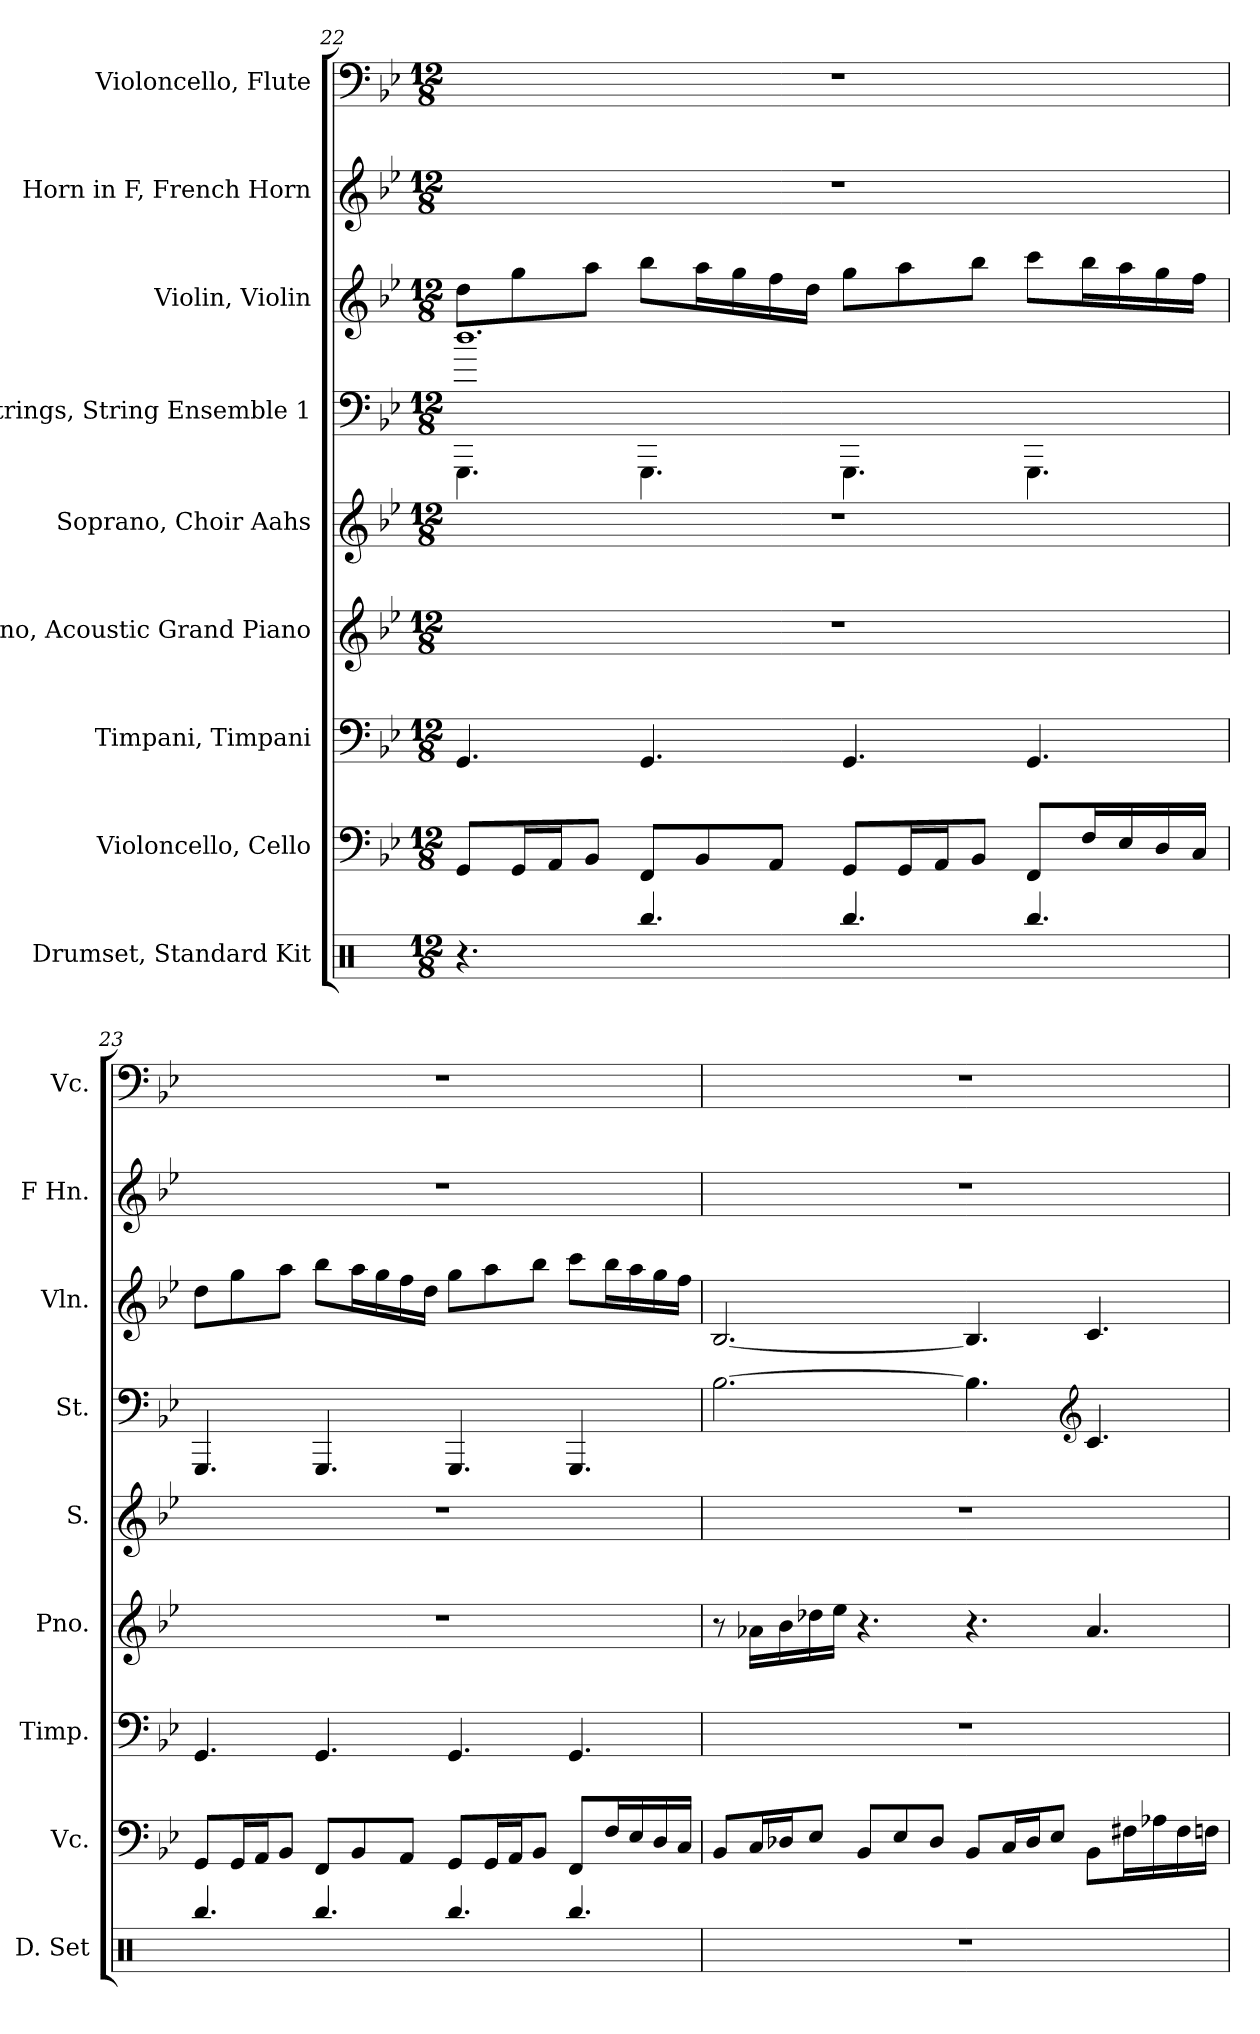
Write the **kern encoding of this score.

**kern	**kern	**kern	**kern	**kern	**kern	**kern	**kern	**kern
*part9	*part8	*part7	*part6	*part5	*part4	*part3	*part2	*part1
*staff9	*staff8	*staff7	*staff6	*staff5	*staff4	*staff3	*staff2	*staff1
*I"Drumset, Standard Kit	*I"Violoncello, Cello	*I"Timpani, Timpani	*I"Piano, Acoustic Grand Piano	*I"Soprano, Choir Aahs	*I"Strings, String Ensemble 1	*I"Violin, Violin	*I"Horn in F, French Horn	*I"Violoncello, Flute
*I'D. Set	*I'Vc.	*I'Timp.	*I'Pno.	*I'S.	*I'St.	*I'Vln.	*I'F Hn.	*I'Vc.
!!LO:PB:g=z
*clefX	*clefF4	*clefF4	*clefG2	*clefG2	*clefF4	*clefG2	*clefG2	*clefF4
*	*	*	*	*	*	*	*ITrd4c7	*
*k[]	*k[b-e-]	*k[b-e-]	*k[b-e-]	*k[b-e-]	*k[b-e-]	*k[b-e-]	*k[b-e-a-]	*k[b-e-]
*M12/8	*M12/8	*M12/8	*M12/8	*M12/8	*M12/8	*M12/8	*M12/8	*M12/8
=22	=22	=22	=22	=22	=22	=22	=22	=22
*	*	*	*	*	*^	*	*	*
4.r	8GG/L	4.GG/	1.r	1.r	1.dd	4.GGG\	8dd\L	1.r	1.r
.	16GG/L	.	.	.	.	.	8gg\	.	.
.	16AA/J	.	.	.	.	.	.	.	.
.	8BB-/J	.	.	.	.	.	8aa\J	.	.
4.Rbb/	8FF/L	4.GG/	.	.	.	4.GGG\	8bb-\L	.	.
.	8BB-/	.	.	.	.	.	16aa\L	.	.
.	.	.	.	.	.	.	16gg\	.	.
.	8AA/J	.	.	.	.	.	16ff\	.	.
.	.	.	.	.	.	.	16dd\JJ	.	.
4.Rbb/	8GG/L	4.GG/	.	.	.	4.GGG\	8gg\L	.	.
.	16GG/L	.	.	.	.	.	8aa\	.	.
.	16AA/J	.	.	.	.	.	.	.	.
.	8BB-/J	.	.	.	.	.	8bb-\J	.	.
4.Rbb/	8FF/L	4.GG/	.	.	.	4.GGG\	8ccc\L	.	.
.	16F/L	.	.	.	.	.	16bb-\L	.	.
.	16E-/	.	.	.	.	.	16aa\	.	.
.	16D/	.	.	.	.	.	16gg\	.	.
.	16C/JJ	.	.	.	.	.	16ff\JJ	.	.
*	*	*	*	*	*v	*v	*	*	*
=23	=23	=23	=23	=23	=23	=23	=23	=23
4.Rbb/	8GG/L	4.GG/	1.r	1.r	4.GGG/	8dd\L	1.r	1.r
.	16GG/L	.	.	.	.	8gg\	.	.
.	16AA/J	.	.	.	.	.	.	.
.	8BB-/J	.	.	.	.	8aa\J	.	.
4.Rbb/	8FF/L	4.GG/	.	.	4.GGG/	8bb-\L	.	.
.	8BB-/	.	.	.	.	16aa\L	.	.
.	.	.	.	.	.	16gg\	.	.
.	8AA/J	.	.	.	.	16ff\	.	.
.	.	.	.	.	.	16dd\JJ	.	.
4.Rbb/	8GG/L	4.GG/	.	.	4.GGG/	8gg\L	.	.
.	16GG/L	.	.	.	.	8aa\	.	.
.	16AA/J	.	.	.	.	.	.	.
.	8BB-/J	.	.	.	.	8bb-\J	.	.
4.Rbb/	8FF/L	4.GG/	.	.	4.GGG/	8ccc\L	.	.
.	16F/L	.	.	.	.	16bb-\L	.	.
.	16E-/	.	.	.	.	16aa\	.	.
.	16D/	.	.	.	.	16gg\	.	.
.	16C/JJ	.	.	.	.	16ff\JJ	.	.
!!LO:PB:g=z
=24	=24	=24	=24	=24	=24	=24	=24	=24
1.r	8BB-/L	1.r	8r	1.r	[2.B-\	[2.B-/	1.r	1.r
.	16C/L	.	16a-X\LL	.	.	.	.	.
.	16D-X/J	.	16b-\	.	.	.	.	.
.	8E-/J	.	16dd-X\	.	.	.	.	.
.	.	.	16ee-\JJ	.	.	.	.	.
.	8BB-/L	.	4.r	.	.	.	.	.
.	8E-/	.	.	.	.	.	.	.
.	8D-/J	.	.	.	.	.	.	.
.	8BB-/L	.	4.r	.	4.B-\]	4.B-/]	.	.
.	16C/L	.	.	.	.	.	.	.
.	16D-/J	.	.	.	.	.	.	.
.	8E-/J	.	.	.	.	.	.	.
*	*	*	*	*	*clefG2	*	*	*
.	8BB-\L	.	4.a-/	.	4.c/	4.c/	.	.
.	16F#X\L	.	.	.	.	.	.	.
.	16A-X\	.	.	.	.	.	.	.
.	16F#\	.	.	.	.	.	.	.
.	16Fn\JJ	.	.	.	.	.	.	.
=	=	=	=	=	=	=	=	=
*-	*-	*-	*-	*-	*-	*-	*-	*-
